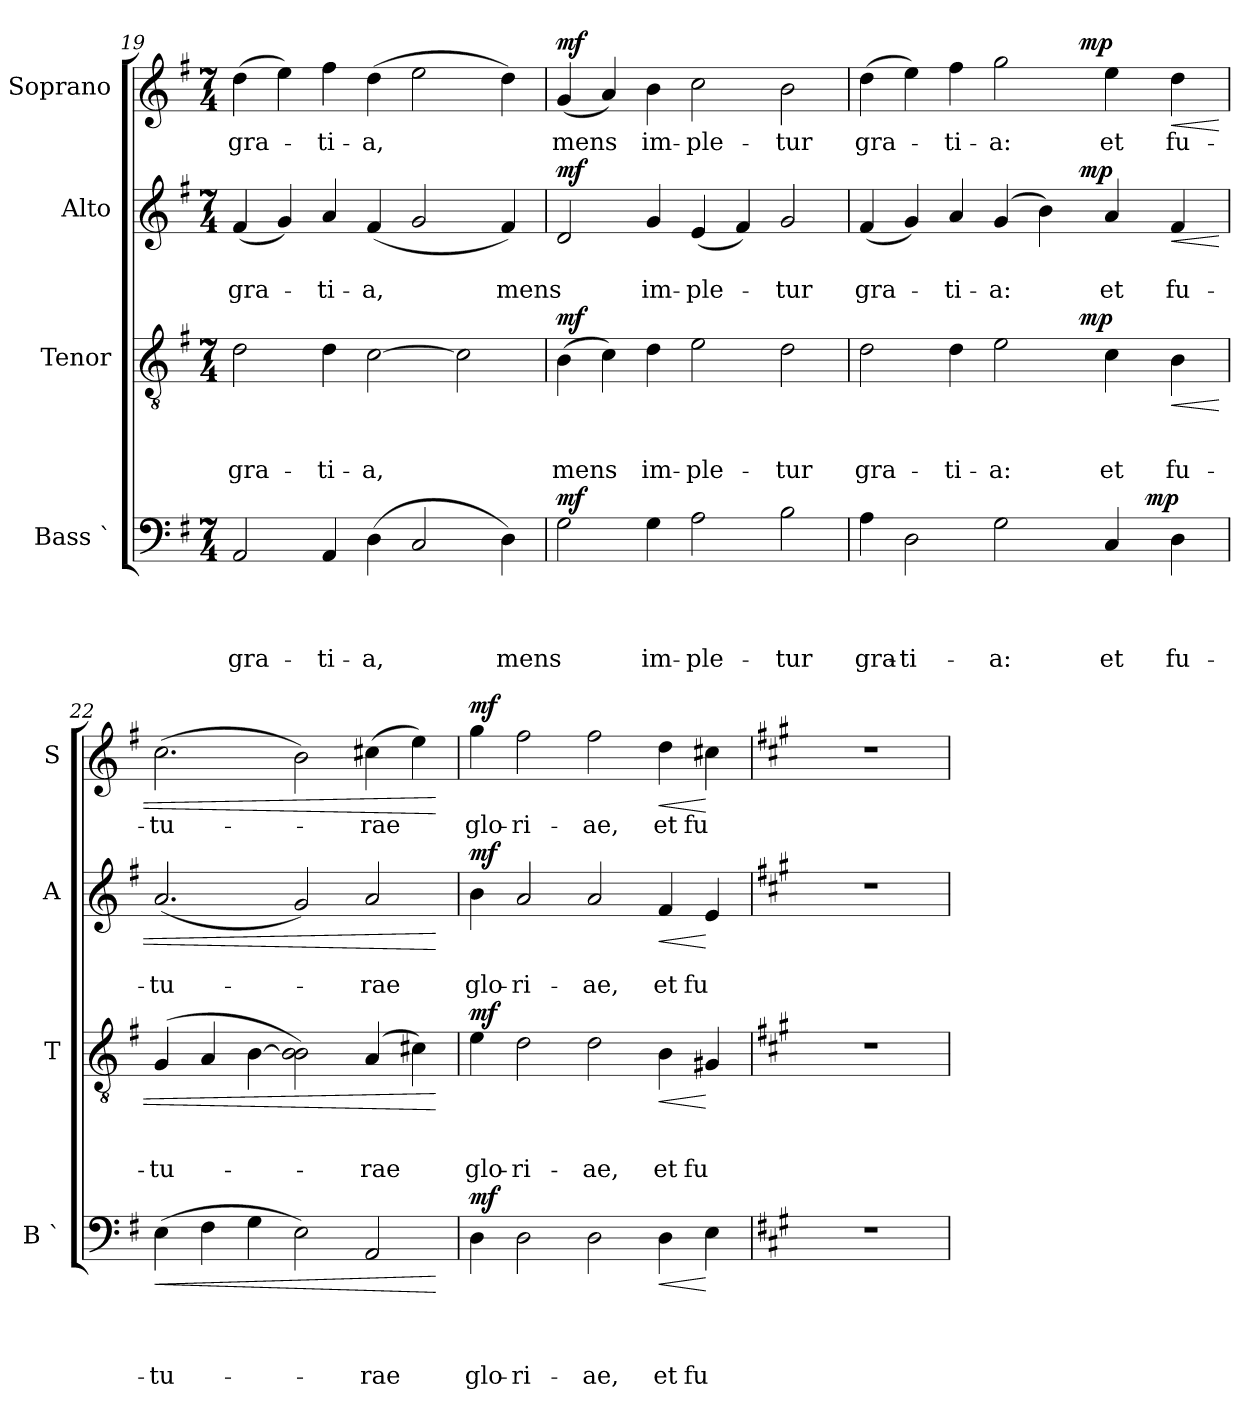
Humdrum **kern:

**kern	**text	**text	**text	**text	**dynam	**kern	**text	**text	**text	**dynam	**kern	**text	**text	**dynam	**kern	**text	**dynam
*part4	*part4	*part4	*part4	*part4	*part4	*part3	*part3	*part3	*part3	*part3	*part2	*part2	*part2	*part2	*part1	*part1	*part1
*staff4	*staff4	*staff4	*staff4	*staff4	*staff4	*staff3	*staff3	*staff3	*staff3	*staff3	*staff2	*staff2	*staff2	*staff2	*staff1	*staff1	*staff1
*I"Bass `	*	*	*	*	*	*I"Tenor	*	*	*	*	*I"Alto	*	*	*	*I"Soprano	*	*
*I'B `	*	*	*	*	*	*I'T	*	*	*	*	*I'A	*	*	*	*I'S	*	*
!!LO:PB:g=z
*clefF4	*	*	*	*	*	*clefGv2	*	*	*	*	*clefG2	*	*	*	*clefG2	*	*
*k[f#]	*	*	*	*	*	*k[f#]	*	*	*	*	*k[f#]	*	*	*	*k[f#]	*	*
*G:	*	*	*	*	*	*G:	*	*	*	*	*G:	*	*	*	*G:	*	*
*M7/4	*	*	*	*	*	*M7/4	*	*	*	*	*M7/4	*	*	*	*M7/4	*	*
=19	=19	=19	=19	=19	=19	=19	=19	=19	=19	=19	=19	=19	=19	=19	=19	=19	=19
!	!	!	!	!LO:LY:b	!	!	!	!	!LO:LY:b	!	!	!	!LO:LY:b	!	!	!LO:LY:b	!
2AA/	.	.	.	gra-	.	2d\	.	.	gra-	.	(<4f#/	.	gra-	.	(>4dd\	gra-	.
.	.	.	.	.	.	.	.	.	.	.	4g/)	.	.	.	4ee\)	.	.
!	!	!	!	!LO:LY:b	!	!	!	!	!LO:LY:b	!	!	!	!LO:LY:b	!	!	!LO:LY:b	!
4AA/	.	.	.	-ti-	.	4d\	.	.	-ti-	.	4a/	.	-ti-	.	4ff#\	-ti-	.
!	!	!	!	!LO:LY:b	!	!	!	!	!LO:LY:b	!	!	!	!LO:LY:b	!	!	!LO:LY:b	!
(>4D\	.	.	.	-a,	.	[>2c\	.	.	-a,	.	(<4f#/	.	-a,	.	(>4dd\	-a,	.
2C/	.	.	.	.	.	.	.	.	.	.	2g/	.	.	.	2ee\	.	.
.	.	.	.	.	.	2c\]	.	.	.	.	.	.	.	.	.	.	.
!	!	!	!	!LO:LY:b	!	!	!	!	!	!	!	!	!LO:LY:b	!	!	!	!
4D\)	.	.	.	mens	.	.	.	.	.	.	4f#/)	.	mens	.	4dd\)	.	.
=20	=20	=20	=20	=20	=20	=20	=20	=20	=20	=20	=20	=20	=20	=20	=20	=20	=20
!	!	!	!	!	!LO:DY:a	!	!	!	!LO:LY:b	!LO:DY:a	!	!	!	!LO:DY:a	!	!LO:LY:b	!LO:DY:a
2G\	.	.	.	.	mf	(>4B\	.	.	mens	mf	2d/	.	.	mf	(<4g/	mens	mf
.	.	.	.	.	.	4c\)	.	.	.	.	.	.	.	.	4a/)	.	.
!	!	!	!	!LO:LY:b	!	!	!	!	!LO:LY:b	!	!	!	!LO:LY:b	!	!	!LO:LY:b	!
4G\	.	.	.	im-	.	4d\	.	.	im-	.	4g/	.	im-	.	4b\	im-	.
!	!	!	!	!LO:LY:b	!	!	!	!	!LO:LY:b	!	!	!	!LO:LY:b	!	!	!LO:LY:b	!
2A\	.	.	.	-ple-	.	2e\	.	.	-ple-	.	(<4e/	.	-ple-	.	2cc\	-ple-	.
.	.	.	.	.	.	.	.	.	.	.	4f#/)	.	.	.	.	.	.
!	!	!	!	!LO:LY:b	!	!	!	!	!LO:LY:b	!	!	!	!LO:LY:b	!	!	!LO:LY:b	!
2B\	.	.	.	-tur	.	2d\	.	.	-tur	.	2g/	.	-tur	.	2b\	-tur	.
=21	=21	=21	=21	=21	=21	=21	=21	=21	=21	=21	=21	=21	=21	=21	=21	=21	=21
!	!	!	!	!LO:LY:b	!	!	!	!	!LO:LY:b	!	!	!	!LO:LY:b	!	!	!LO:LY:b	!
*^	*	*	*	*	*	*^	*	*	*	*	*^	*	*	*	*^	*	*
4A\	1ryy	.	.	.	gra-	.	2d\	1ryy	.	.	gra-	.	(<4f#/	1ryy	.	gra-	.	(>4dd\	1ryy	gra-	.
!	!	!	!	!	!LO:LY:b	!	!	!	!	!	!	!	!	!	!	!	!	!	!	!	!
2D\	.	.	.	.	-ti-	.	.	.	.	.	.	.	4g/)	.	.	.	.	4ee\)	.	.	.
!	!	!	!	!	!	!	!	!	!	!	!LO:LY:b	!	!	!	!	!LO:LY:b	!	!	!	!LO:LY:b	!
.	.	.	.	.	.	.	4d\	.	.	.	-ti-	.	4a/	.	.	-ti-	.	4ff#\	.	-ti-	.
!	!	!	!	!	!LO:LY:b	!	!	!	!	!	!LO:LY:b	!	!	!	!	!LO:LY:b	!	!	!	!LO:LY:b	!
2G\	.	.	.	.	-a:	.	2e\	.	.	.	-a:	.	(>4g/	.	.	-a:	.	2gg\	.	-a:	.
.	4ryy	.	.	.	.	.	.	8ryy	.	.	.	.	4b\)	8ryy	.	.	.	.	8ryy	.	.
.	.	.	.	.	.	.	.	32ryy	.	.	.	.	.	32ryy	.	.	.	.	32ryy	.	.
!	!	!	!	!	!	!	!	!	!	!	!	!LO:DY:a	!	!	!	!	!LO:DY:a	!	!	!	!LO:DY:a
.	.	.	.	.	.	.	.	2ryy	.	.	.	mp	.	2ryy	.	.	mp	.	2ryy	.	mp
!	!	!	!	!	!LO:LY:b	!	!	!	!	!	!LO:LY:b	!	!	!	!	!LO:LY:b	!	!	!	!LO:LY:b	!
4C/	8ryy	.	.	.	et	.	4c\	.	.	.	et	.	4a/	.	.	et	.	4ee\	.	et	.
.	32ryy	.	.	.	.	.	.	.	.	.	.	.	.	.	.	.	.	.	.	.	.
!	!	!	!	!	!	!LO:DY:a	!	!	!	!	!	!	!	!	!	!	!	!	!	!	!
.	4ryy	.	.	.	.	mp	.	.	.	.	.	.	.	.	.	.	.	.	.	.	.
!	!	!	!	!	!LO:LY:b	!	!	!	!	!	!LO:LY:b	!LO:HP:b	!	!	!	!LO:LY:b	!LO:HP:b	!	!	!LO:LY:b	!LO:HP:b
4D\	.	.	.	.	fu-	.	4B\	.	.	.	fu-	<	4f#/	.	.	fu-	<	4dd\	.	fu-	<
.	16.ryy	.	.	.	.	.	.	16.ryy	.	.	.	.	.	16.ryy	.	.	.	.	16.ryy	.	.
=22	=22	=22	=22	=22	=22	=22	=22	=22	=22	=22	=22	=22	=22	=22	=22	=22	=22	=22	=22	=22	=22
!	!	!	!	!	!LO:LY:b	!LO:HP:b	!	!	!	!	!LO:LY:b	!	!	!	!	!LO:LY:b	!	!	!	!LO:LY:b	!
*v	*v	*	*	*	*	*	*	*	*	*	*	*	*v	*v	*	*	*	*v	*v	*	*
*	*	*	*	*	*	*v	*v	*	*	*	*	*	*	*	*	*	*	*
(>4E\	.	.	.	-tu-	<	(>4G/	.	.	-tu-	.	(<2.a/	.	-tu-	.	(>2.cc\	-tu-	.
4F#\	.	.	.	.	.	4A/	.	.	.	.	.	.	.	.	.	.	.
4G\	.	.	.	.	.	[>4B\	.	.	.	.	.	.	.	.	.	.	.
2E\)	.	.	.	.	.	2B\] 2B\)	.	.	.	.	2g/)	.	.	.	2b\)	.	.
!	!	!	!	!LO:LY:b	!	!	!	!	!LO:LY:b	!	!	!	!LO:LY:b	!	!	!LO:LY:b	!
2AA/	.	.	.	-rae	.	(>4A/	.	.	-rae	.	2a/	.	-rae	.	(>4cc#X\	-rae	.
.	.	.	.	.	.	4c#X\)	.	.	.	.	.	.	.	.	4ee\)	.	.
.	.	.	.	.	[	.	.	.	.	[	.	.	.	[	.	.	[
=23	=23	=23	=23	=23	=23	=23	=23	=23	=23	=23	=23	=23	=23	=23	=23	=23	=23
!	!	!	!	!LO:LY:b	!LO:DY:a	!	!	!	!LO:LY:b	!LO:DY:a	!	!	!LO:LY:b	!LO:DY:a	!	!LO:LY:b	!LO:DY:a
4D\	.	.	.	glo-	mf	4e\	.	.	glo-	mf	4b\	.	glo-	mf	4gg\	glo-	mf
!	!	!	!	!LO:LY:b	!	!	!	!	!LO:LY:b	!	!	!	!LO:LY:b	!	!	!LO:LY:b	!
2D\	.	.	.	-ri-	.	2d\	.	.	-ri-	.	2a/	.	-ri-	.	2ff#\	-ri-	.
!	!	!	!	!LO:LY:b	!	!	!	!	!LO:LY:b	!	!	!	!LO:LY:b	!	!	!LO:LY:b	!
2D\	.	.	.	-ae,	.	2d\	.	.	-ae,	.	2a/	.	-ae,	.	2ff#\	-ae,	.
!	!	!	!	!LO:LY:b	!LO:HP:b	!	!	!	!LO:LY:b	!LO:HP:b	!	!	!LO:LY:b	!LO:HP:b	!	!LO:LY:b	!LO:HP:b
4D\	.	.	.	et	<	4B\	.	.	et	<	4f#/	.	et	<	4dd\	et	<
!	!	!	!	!LO:LY:b	!	!	!	!	!LO:LY:b	!	!	!	!LO:LY:b	!	!	!LO:LY:b	!
4E\	.	.	.	fu-	[	4G#X/	.	.	fu-	[	4e/	.	fu-	[	4cc#X\	fu-	[
=24	=24	=24	=24	=24	=24	=24	=24	=24	=24	=24	=24	=24	=24	=24	=24	=24	=24
*k[f#c#g#]	*	*	*	*	*	*k[f#c#g#]	*	*	*	*	*k[f#c#g#]	*	*	*	*k[f#c#g#]	*	*
*A:	*	*	*	*	*	*A:	*	*	*	*	*A:	*	*	*	*A:	*	*
1..r	.	.	.	.	.	1..r	.	.	.	.	1..r	.	.	.	1..r	.	.
=	=	=	=	=	=	=	=	=	=	=	=	=	=	=	=	=	=
*-	*-	*-	*-	*-	*-	*-	*-	*-	*-	*-	*-	*-	*-	*-	*-	*-	*-
